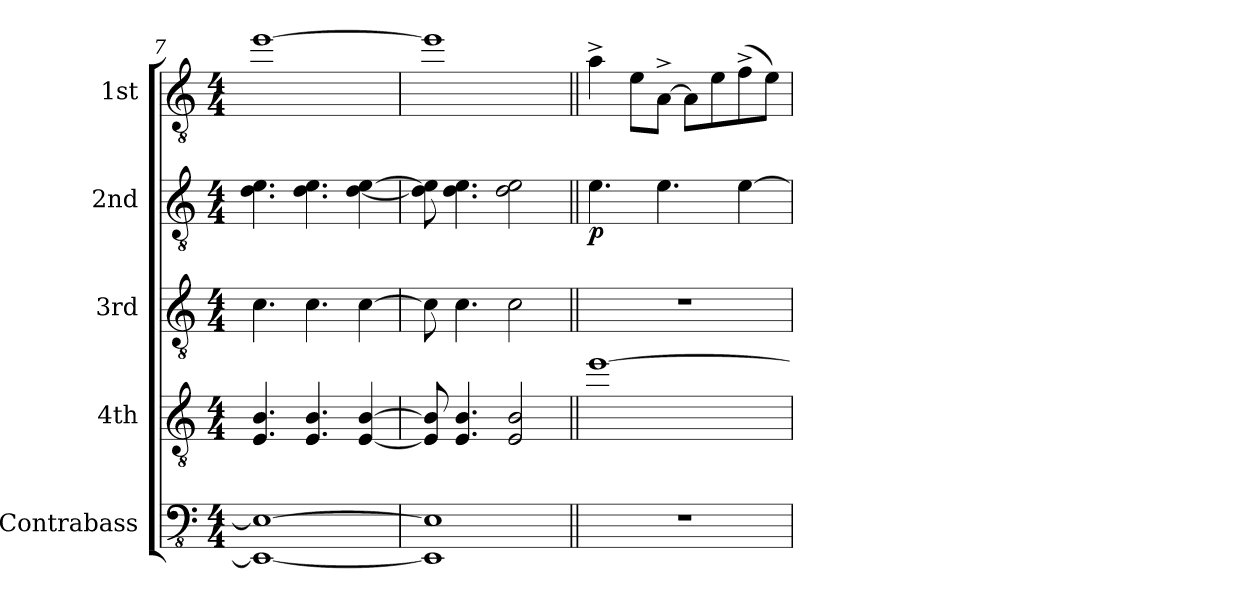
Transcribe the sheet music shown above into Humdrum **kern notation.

**kern	**kern	**kern	**kern	**dynam	**kern
*part5	*part4	*part3	*part2	*part2	*part1
*staff5	*staff4	*staff3	*staff2	*staff2	*staff1
*I"Contrabass	*I"4th	*I"3rd	*I"2nd	*	*I"1st
*I'C.B	*	*	*	*	*
*clefFv4	*clefGv2	*clefGv2	*clefGv2	*	*clefGv2
*k[]	*k[]	*k[]	*k[]	*	*k[]
*M4/4	*M4/4	*M4/4	*M4/4	*	*M4/4
=7	=7	=7	=7	=7	=7
1EEE_ 1EE_	4.E/ 4.B/	4.c\	4.d\ 4.e\	.	[1ee
.	4.E/ 4.B/	4.c\	4.d\ 4.e\	.	.
.	[4E/ [4B/	[4c\	[4d\ [4e\	.	.
=8	=8	=8	=8	=8	=8
1EEE] 1EE]	8E/] 8B/]	8c\]	8d\] 8e\]	.	1ee]
.	4.E/ 4.B/	4.c\	4.d\ 4.e\	.	.
.	2E/ 2B/	2c\	2d\ 2e\	.	.
!!LO:LB:g=z
=9||	=9||	=9||	=9||	=9||	=9||
!	!	!	!	!LO:DY:b	!
1r	[1ee	1r	4.e\	p	4a^\
.	.	.	.	.	8e\L
.	.	.	4.e\	.	[8A^\J
.	.	.	.	.	8A\L]
.	.	.	.	.	8e\
.	.	.	[4e\	.	(8f^\
.	.	.	.	.	8e\J)
=	=	=	=	=	=
*-	*-	*-	*-	*-	*-
